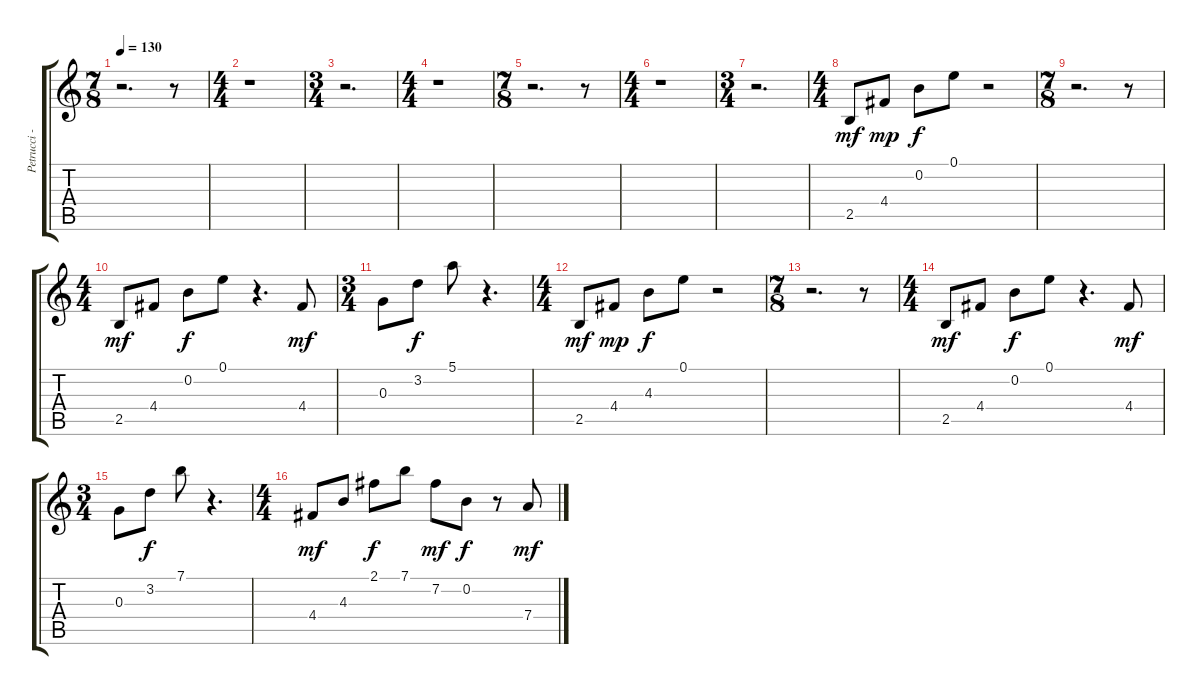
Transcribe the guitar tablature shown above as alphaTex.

\track ("Petrucci - CleanGuitar" "Petrucci -") {instrument electricguitarclean}
\staff {score tabs}
\tuning (E4 B3 G3 D3 A2 E2) {hide}
\ts (7 8)
\tempo 130
\clef g2
\ks c
r.2{d dy mf} r.8 |
\ts (4 4)
r.1 |
\ts (3 4)
r.2{d} |
\ts (4 4)
r.1 |
\ts (7 8)
r.2{d} r.8 |
\ts (4 4)
r.1 |
\ts (3 4)
r.2{d} |
\ts (4 4)
2.5.8 4.4.8{dy mp} 0.2.8{dy f} 0.1.8 r.2 |
\ts (7 8)
r.2{d} r.8 |
\ts (4 4)
2.5.8{dy mf} 4.4.8 0.2.8{dy f} 0.1.8 r.4{d} 4.4.8{dy mf} |
\ts (3 4)
0.3.8 3.2.8{dy f} 5.1.8 r.4{d} |
\ts (4 4)
2.5.8{dy mf} 4.4.8{dy mp} 4.3.8{dy f} 0.1.8 r.2 |
\ts (7 8)
r.2{d} r.8 |
\ts (4 4)
2.5.8{dy mf} 4.4.8 0.2.8{dy f} 0.1.8 r.4{d} 4.4.8{dy mf} |
\ts (3 4)
0.3.8 3.2.8{dy f} 7.1.8 r.4{d} |
\ts (4 4)
4.4.8{dy mf} 4.3.8 2.1.8{dy f} 7.1.8 7.2.8{dy mf} 0.2.8{dy f} r.8 7.4.8{dy mf}
